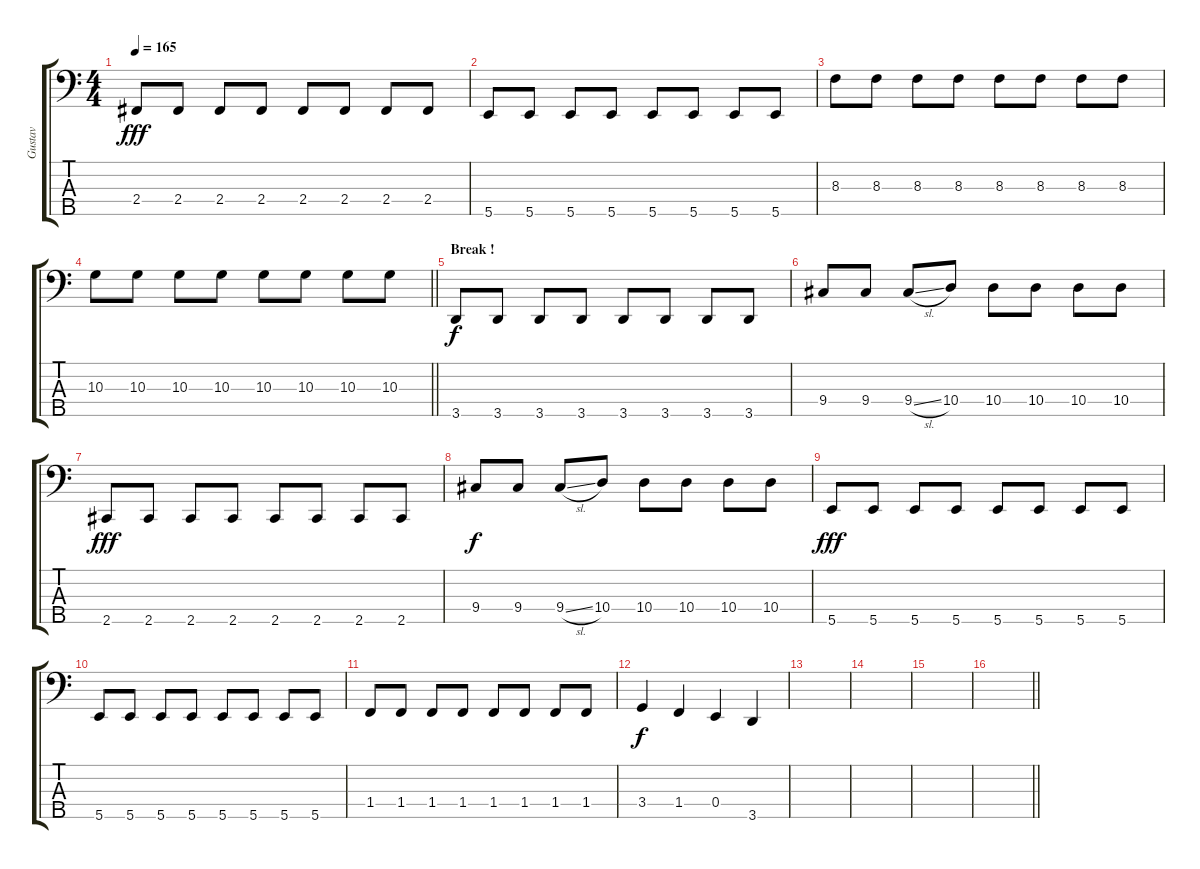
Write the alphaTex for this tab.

\track ("Gustav" "Gustav") {instrument electricbasspick}
\staff {score tabs}
\tuning (G2 D2 A1 E1 B0) {hide}
\ts (4 4)
\tempo 165
\clef f4
\ks c
2.4.8{dy fff} 2.4.8 2.4.8 2.4.8 2.4.8 2.4.8 2.4.8 2.4.8 |
5.5.8 5.5.8 5.5.8 5.5.8 5.5.8 5.5.8 5.5.8 5.5.8 |
8.3.8 8.3.8 8.3.8 8.3.8 8.3.8 8.3.8 8.3.8 8.3.8 |
\barLineRight lightlight
10.3.8 10.3.8 10.3.8 10.3.8 10.3.8 10.3.8 10.3.8 10.3.8 |
\section ("" "Break !")
3.5.8{dy f} 3.5.8 3.5.8 3.5.8 3.5.8 3.5.8 3.5.8 3.5.8 |
9.4.8 9.4.8 9.4{sl}.8 10.4.8 10.4.8 10.4.8 10.4.8 10.4.8 |
2.5.8{dy fff} 2.5.8 2.5.8 2.5.8 2.5.8 2.5.8 2.5.8 2.5.8 |
9.4.8{dy f} 9.4.8 9.4{sl}.8 10.4.8 10.4.8 10.4.8 10.4.8 10.4.8 |
5.5.8{dy fff} 5.5.8 5.5.8 5.5.8 5.5.8 5.5.8 5.5.8 5.5.8 |
5.5.8 5.5.8 5.5.8 5.5.8 5.5.8 5.5.8 5.5.8 5.5.8 |
1.4.8 1.4.8 1.4.8 1.4.8 1.4.8 1.4.8 1.4.8 1.4.8 |
3.4.4{dy f} 1.4.4 0.4.4 3.5.4 |
|
|
|
\barLineRight lightlight
